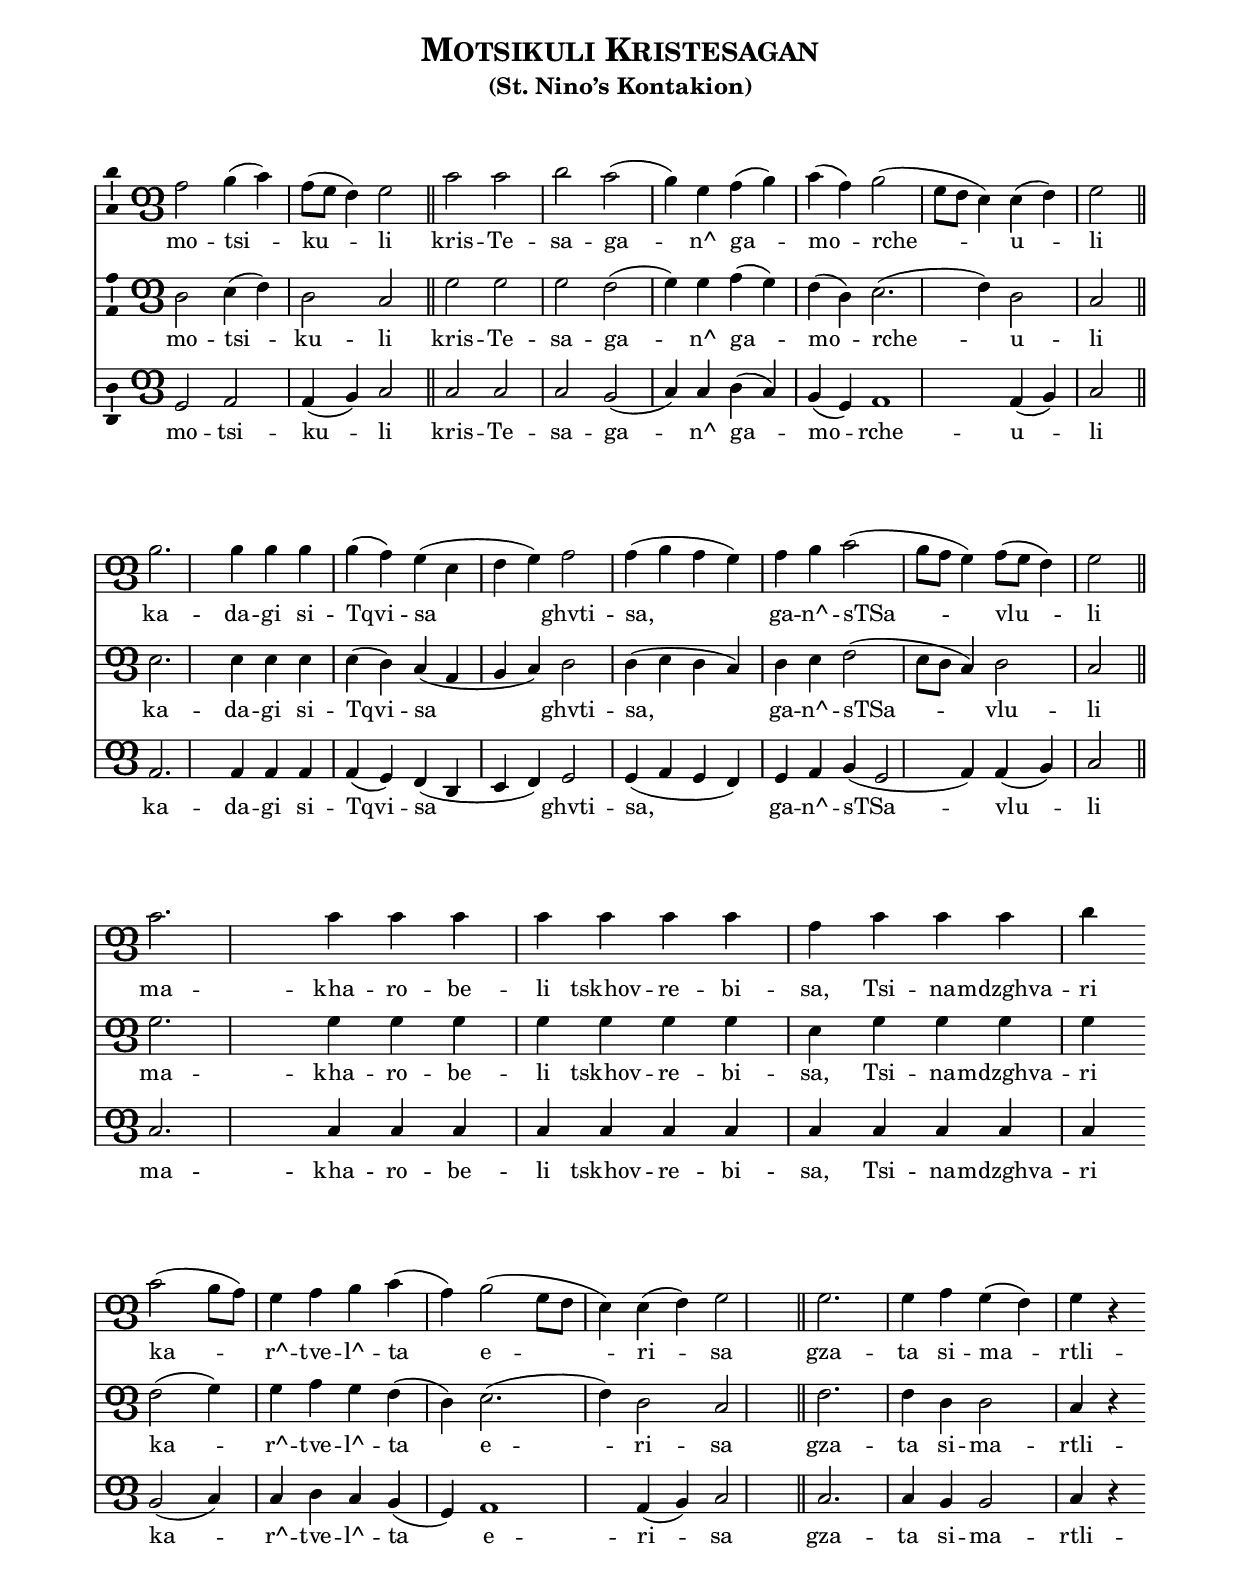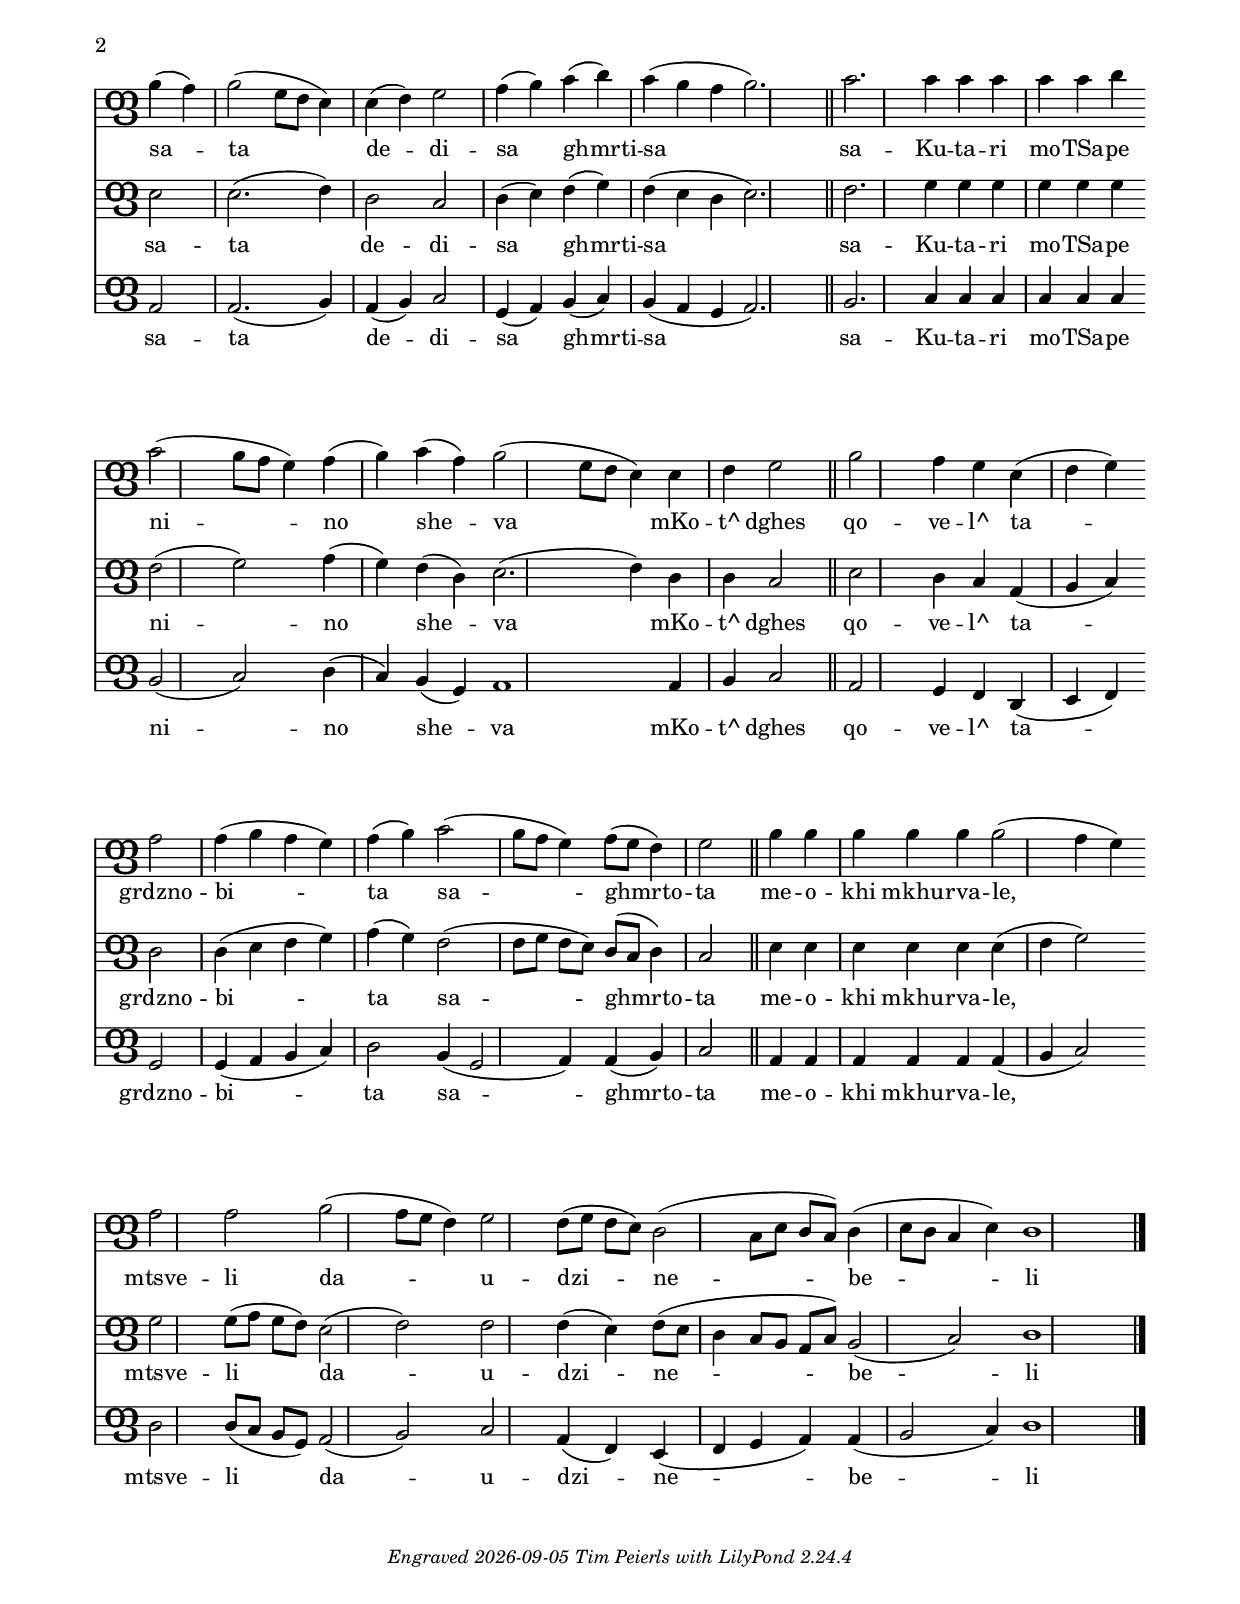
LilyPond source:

%
% Motsikuli.ly - example of using postfix template
%

\version "2.19.15"
\language "english" 


%
% Staff size for this piece. The gamut will use a
% smaller staff size. We set this here rather than
% in the template, because the ideal staff size often
% depends on the specific music and words.
%
% See http://lilypond.org/doc/v2.19/Documentation/notation/setting-the-staff-size
%

#(set-global-staff-size 18)


%
% Define the variables required by the template and
% then include the template at the end.
%


\header {
  % title is required
  title = \markup \smallCaps "Motsikuli Kristesagan"
  subtitle = "(St. Nino’s Kontakion)"
  engraved = "Tim Peierls"
}

%
% These are currently *all* required.
%

unbarred = ##t

middleCPosition = #6 % 1st leger line above staff


topMusic = \relative c' {      
  
  a2 b4( c) a8( g f4) g2 \bar "||"

  c2 c d c( b4) g a( b) c( a) b2( g8 f e4) e( f) g2 

  \bar "||" \break
  
  b2.b4 b b b( a) g( e f g) a2 a4( b a g) a b c2( b8 a g4) a8( g f4) g2
  
  \bar "||" \break
  
  c2. c4 c c c c c c a c c c d 
  
  \bar "" \break
  
  c2( b8 a) g4 a4 b c( a) b2( g8 f e4) e( f) g2 
  
  \bar "||"
  
  g2. g4 a g( f) g r 

  \bar "" \break
  
  b( a) b2( g8 f e4) e( f) g2 a4( b) c( d) c( b a b2.) 

  \bar "||"
  
  c2. c4 c c c c d 
  
  \bar "" \break
  
  c2( b8 a g4) a( b) c( a) b2( g8 f e4) e f g2 

  \bar "||" 
  
  b2 a4 g e( f g) 
  
  \bar "" \break
  
  a2 a4( b a g) a( b) c2( b8 a g4) a8( g f4) g2

  \bar "||"
  
  b4 b b b b b2( a4 g) 
  
  \bar "" \break
  
  a2 a b( a8 g f4) g2 f8( g f e) d2( c8 e d c) d4( e8 d c4 e) d1

  \bar "|."

}

middleMusic = \relative c {
  
  d2 e4( f) d2 c 

  g'2 g g f( g4) g a( g) f( d) e2.( f4) d2 c 

  e2.e4 e e e( d) c( a b c) d2 d4( e d c) d e f2( e8 d c4) d2 c
  
  g'2. g4 g g g g g g e g g g g f2( g4) g a g f( d) e2.( f4) d2 c 
  
  f2. f4 d d2 c4 r 

  e2 e2.( f4) d2 c d4( e) f( g) f( e d e2.)

  f2. g4 g g g g g f2( g) a4( g) f( d) e2.( f4) d d c2 

  e2 d4 c a( b c) d2 d4( e f g) a( g) f2( f8 g f e) d( c d4) c2

  e4 e e e e e( f g2) g g8( a g f) e2( f) f f4( e) f8( e d4 c8 b a c) b2( c) d1

}

bassMusic = \relative c {
  
  g2 a a4( bf) c2 
  
  c2 c c b( c4) c4 d( c) b( g) a1 a4( b) c2  

  a2. a4 a a a( g) f( d e f) g2 g4( a g f) g a b( g2 a4) a( b) c2

  c2. c4 c c c c c c c c c c c b2( c4) c d c b( g) a1 a4( b) c2 
  
  c2. c4 b b2 c4 r

  a2 a2.( b4) a( b) c2 g4( a) b( c) b( a g a2.) 

  b2. c4 c c c c c b2( c) d4( c) b( g) a1 a4 b c2

  a2 g4 f d( e f) g2 g4( a b c) d2 b4( g2 a4) a( b) c2

  a4 a a a a a( b c2) d d8( c b g) a2( b) c a4( f) e( f g a) a( b2 c4) d1

}


topLyrics = \lyricmode {

  mo -- tsi -- ku -- li kris -- Te -- sa -- ga -- n^ ga -- mo -- rche -- u -- li
  ka -- da -- gi si -- Tqvi -- sa ghvti -- sa, ga -- n^ -- sTSa -- vlu -- li
  ma -- kha -- ro -- be -- li tskhov -- re -- bi -- sa, 
  Tsi -- na -- mdzghva -- ri ka -- r^ -- tve -- l^ -- ta e -- ri -- sa
  
  gza -- ta si -- ma -- rtli -- sa -- ta de -- di -- sa ghmrti -- sa
  sa -- Ku -- ta -- ri mo -- TSa -- pe ni -- no she -- va mKo -- t^ dghes
  qo -- ve -- l^ ta -- grdzno -- bi -- ta sa -- ghmrto -- ta
  me -- o -- khi mkhu -- rva -- le, mtsve -- li da -- u -- dzi -- ne -- be -- li
  
}

middleLyrics = \lyricmode {
  
  mo -- tsi -- ku -- li kris -- Te -- sa -- ga -- n^ ga -- mo -- rche -- u -- li
  ka -- da -- gi si -- Tqvi -- sa ghvti -- sa, ga -- n^ -- sTSa -- vlu -- li
  ma -- kha -- ro -- be -- li tskhov -- re -- bi -- sa, 
  Tsi -- na -- mdzghva -- ri ka -- r^ -- tve -- l^ -- ta e -- ri -- sa
  
  gza -- ta si -- ma -- rtli -- sa -- ta de -- di -- sa ghmrti -- sa
  sa -- Ku -- ta -- ri mo -- TSa -- pe ni -- no she -- va mKo -- t^ dghes
  qo -- ve -- l^ ta -- grdzno -- bi -- ta sa -- ghmrto -- ta
  me -- o -- khi mkhu -- rva -- le, mtsve -- li da -- u -- dzi -- ne -- be -- li

}

bassLyrics = \lyricmode {
  
  mo -- tsi -- ku -- li kris -- Te -- sa -- ga -- n^ ga -- mo -- rche -- u -- li
  ka -- da -- gi si -- Tqvi -- sa ghvti -- sa, ga -- n^ -- sTSa -- vlu -- li
  ma -- kha -- ro -- be -- li tskhov -- re -- bi -- sa, 
  Tsi -- na -- mdzghva -- ri ka -- r^ -- tve -- l^ -- ta e -- ri -- sa
  
  gza -- ta si -- ma -- rtli -- sa -- ta de -- di -- sa ghmrti -- sa
  sa -- Ku -- ta -- ri mo -- TSa -- pe ni -- no she -- va mKo -- t^ dghes
  qo -- ve -- l^ ta -- grdzno -- bi -- ta sa -- ghmrto -- ta
  me -- o -- khi mkhu -- rva -- le, mtsve -- li da -- u -- dzi -- ne -- be -- li

}


%
% Last thing is to include the template that produces
% the score.
%
\version "2.19.15"
%
% Template to be included after defining these variables:
% - header variables title and (optionally) engraved
% - variables unbarred and middleCPosition
% - topMusic, middleMusic, bottomMusic
% - topLyrics, middleLyrics, bottomLyrics
%

#(ly:set-option 'relative-includes #t)

% Common settings for all Panduri templates.
%
% panduri-common.ly - common settings for scores that 
%                     use staff contexts with the 
%                     Panduri clef
%
% Defines Panduri clef and related settings for scores
% using that clef.
%
% If variable unbarred is true, omits
% time signature, bar lines, and bar numbers.
%
% Requires unbarred and middleCPosition to be defined. 
%
% If header property "engraved" is defined, it will
% be used in the tagline.
%
\version "2.19.15"


%
% Used to align gamutGloss below, but generally useful.
% Takes two arguments, the alignment amount (#LEFT = -1,
% #RIGHT = 1) and the markup text for the mark.
%

markAligned = 
#(define-music-function
  (parser location amount text)
  (number? markup?) 
  #{
    \once \override 
      Score.RehearsalMark.self-alignment-X = #amount
    \mark #text
  #}
)


%
% Functions for optionally including things.
%

%
% optMarkup include text
%
% If include is true, produces text as markup;
% otherwise produces empty markup.
%

#(define-markup-command 
  (optMarkup layout props include text)
  (boolean? markup?)
  (interpret-markup layout props
    (if include
      text
      #{ \markup {} #}
    )
  )
)

optScore = 
#(define-scheme-function 
  (parser location include score)
  (boolean? ly:score?)
  (if include
    score
    #{ \score { {} } #}
  )
)

optMusic = 
#(define-music-function 
  (parser location include music)
  (boolean? ly:music?)
  (if include
    music
    #{ #}
  )
)


%
% Common paper values for Panduri clef scores.
%
% Forces letter size with non-standard margins 
% that might not be achievable with all printers.
%

\paper {
  top-margin                            = .75 \in
  bottom-margin 			= .75 \in
  line-width 				= 7 \in
  system-system-spacing.basic-distance 	= #15
  markup-system-spacing.basic-distance	= #5
}


%
% Common header values for Panduri clef scores.
% For now, just provides a tagline with engraver
% name, time of engraving, and Lilypond version.
%

\header {
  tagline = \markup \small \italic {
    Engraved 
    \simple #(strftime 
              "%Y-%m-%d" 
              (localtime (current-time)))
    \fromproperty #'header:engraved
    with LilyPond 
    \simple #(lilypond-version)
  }
}


%
% The Panduri clef itself. It's the Unicode x10E4 ("georgian
% letter phar") that matters here; the Georgia font in use
% is for fun. The sizing and Y-offset should scale with the
% staff size, but we haven't done any serious testing of this.
%
% The location of middle C has to be shifted to the bottom
% line *after* the clef is emitted. Not sure why.
%

\layout {
  \context {
    \Staff
    \override Clef.stencil = #ly:text-interface::print
    \override Clef.text = \markup \char ##x10E4
    \override Clef.font-name = #"Georgia"
    \override Clef.font-size = #7
    \override Clef.Y-offset = #(* -1 (magstep -3))
    %\clef tenor
  }
}
  

%
% Basic settings for all Panduri clef staff contexts.
%

commonSettings = \with {
  
  % Not sure if this is needed. Might belong in
  % the common settings for individual pieces.
  beamExceptions = #'()
  
  % Makes it OK to use accidentals in music; they will
  % not be displayed. But you don't *have* to use them.
  \remove Accidental_engraver

  % Any clef will do here, since we've overridden the
  % clef stencil, text, font, and size, and set the 
  % middle C position.
  %\clef tenor
  %\remove Clef_engraver
  
  middleCPosition = \middleCPosition
  middleCClefPosition = \middleCPosition
  \consists Ambitus_engraver

  % Because a "C" doesn't look nice with the Panduri clef.
  \numericTimeSignature
  
  \optMusic \unbarred { 
    % Unbarred music shows no time signature 
    % or bar numbers.
    \omit Staff.TimeSignature 
    \omit Score.BarNumber
  }
}


commonMusic = {
  \optMusic \unbarred { 
    % Unbarred music has invisible bars.
    \set Timing.defaultBarType = "" 
  }
}


%
% Gamut code is disabled while we look at other approaches.
%
% Define gamut score. To insert gamut staff into piece,
% add \gamutStaff at top level. 
% 

showGamut = ##f

gamutMusic = \relative c, {
  d  ef  f  g  a  bf  c  d  e  f  g  a  b  c  d
}

gamutText = \lyricmode {
  % inflection characters ♭ ↓ ñ ↑ ♯
  Dñ E♭↑ F G↓ Añ B♭↑ C D↓ Eñ F↑ G A↓ Bñ C↑ D  
}

gamutSettings = \with {
  % Slightly smaller staff for gamut. 7/8 ratio is a bit
  % arbitrary, but it corresponds to the fraction of an
  % equal-tempered step covered by each step of the gamut.
  \magnifyStaff #7/8
  
  \commonSettings
  
  \omit Staff.TimeSignature
  \omit Staff.BarLine
}


gamutStaff = \score {
  <<
    \new Staff \with \gamutSettings
      \new Voice = "gamut" { 
        \markAligned #-0.75 \markup { 
            \small \italic 
            "tuning gamut: all steps ≈ 7/8 EQ step"
        }

        % Turns quarter notes (default duration) into
        % whole notes, so no durations are needed in 
        % the definition of gamutMusic.
        \shiftDurations #-2 #0 \gamutMusic
      }
    \new Lyrics \lyricsto "gamut" \gamutText
  >>

  \layout {
    indent = #0
    ragged-right = ##f
  }
}

%
% Optionally display the gamut. Use spacing whether
% or not gamut is displayed.
%

\markup { \vspace #1.2 } 

%\optScore \showGamut \gamutStaff



%
% Settings for the main score
%

topSettings = \with {
  midiInstrument = "flute"
}

middleSettings = \with {
  midiInstrument = "clarinet"
}

bassSettings = \with {
  midiInstrument = "oboe"
}


pieceMarkup = \markup { 
  \fromproperty #'header:title 
}


\score {
  <<
    \new Staff \with { \commonSettings \topSettings }
      \new Voice = "top" { \commonMusic \topMusic }
    \new Lyrics \lyricsto "top" \topLyrics
     
    \new Staff \with { \commonSettings \middleSettings }
      \new Voice = "middle" { \commonMusic \middleMusic }
    \new Lyrics \lyricsto "middle" \middleLyrics
    
    \new Staff \with { \commonSettings \bassSettings }
      \new Voice = "bass" { \commonMusic \bassMusic }
    \new Lyrics \lyricsto "bass" \bassLyrics
  >>
  
  % Gamut stuff disabled for now:
  %\header {
  %  % Redisplay title after gamut:
  %  piece = \markup \optMarkup \showGamut \pieceMarkup
  %}
  
  \layout {
    indent = #0
  }

  \midi {
    \tempo 4 = 90
  }  
}

